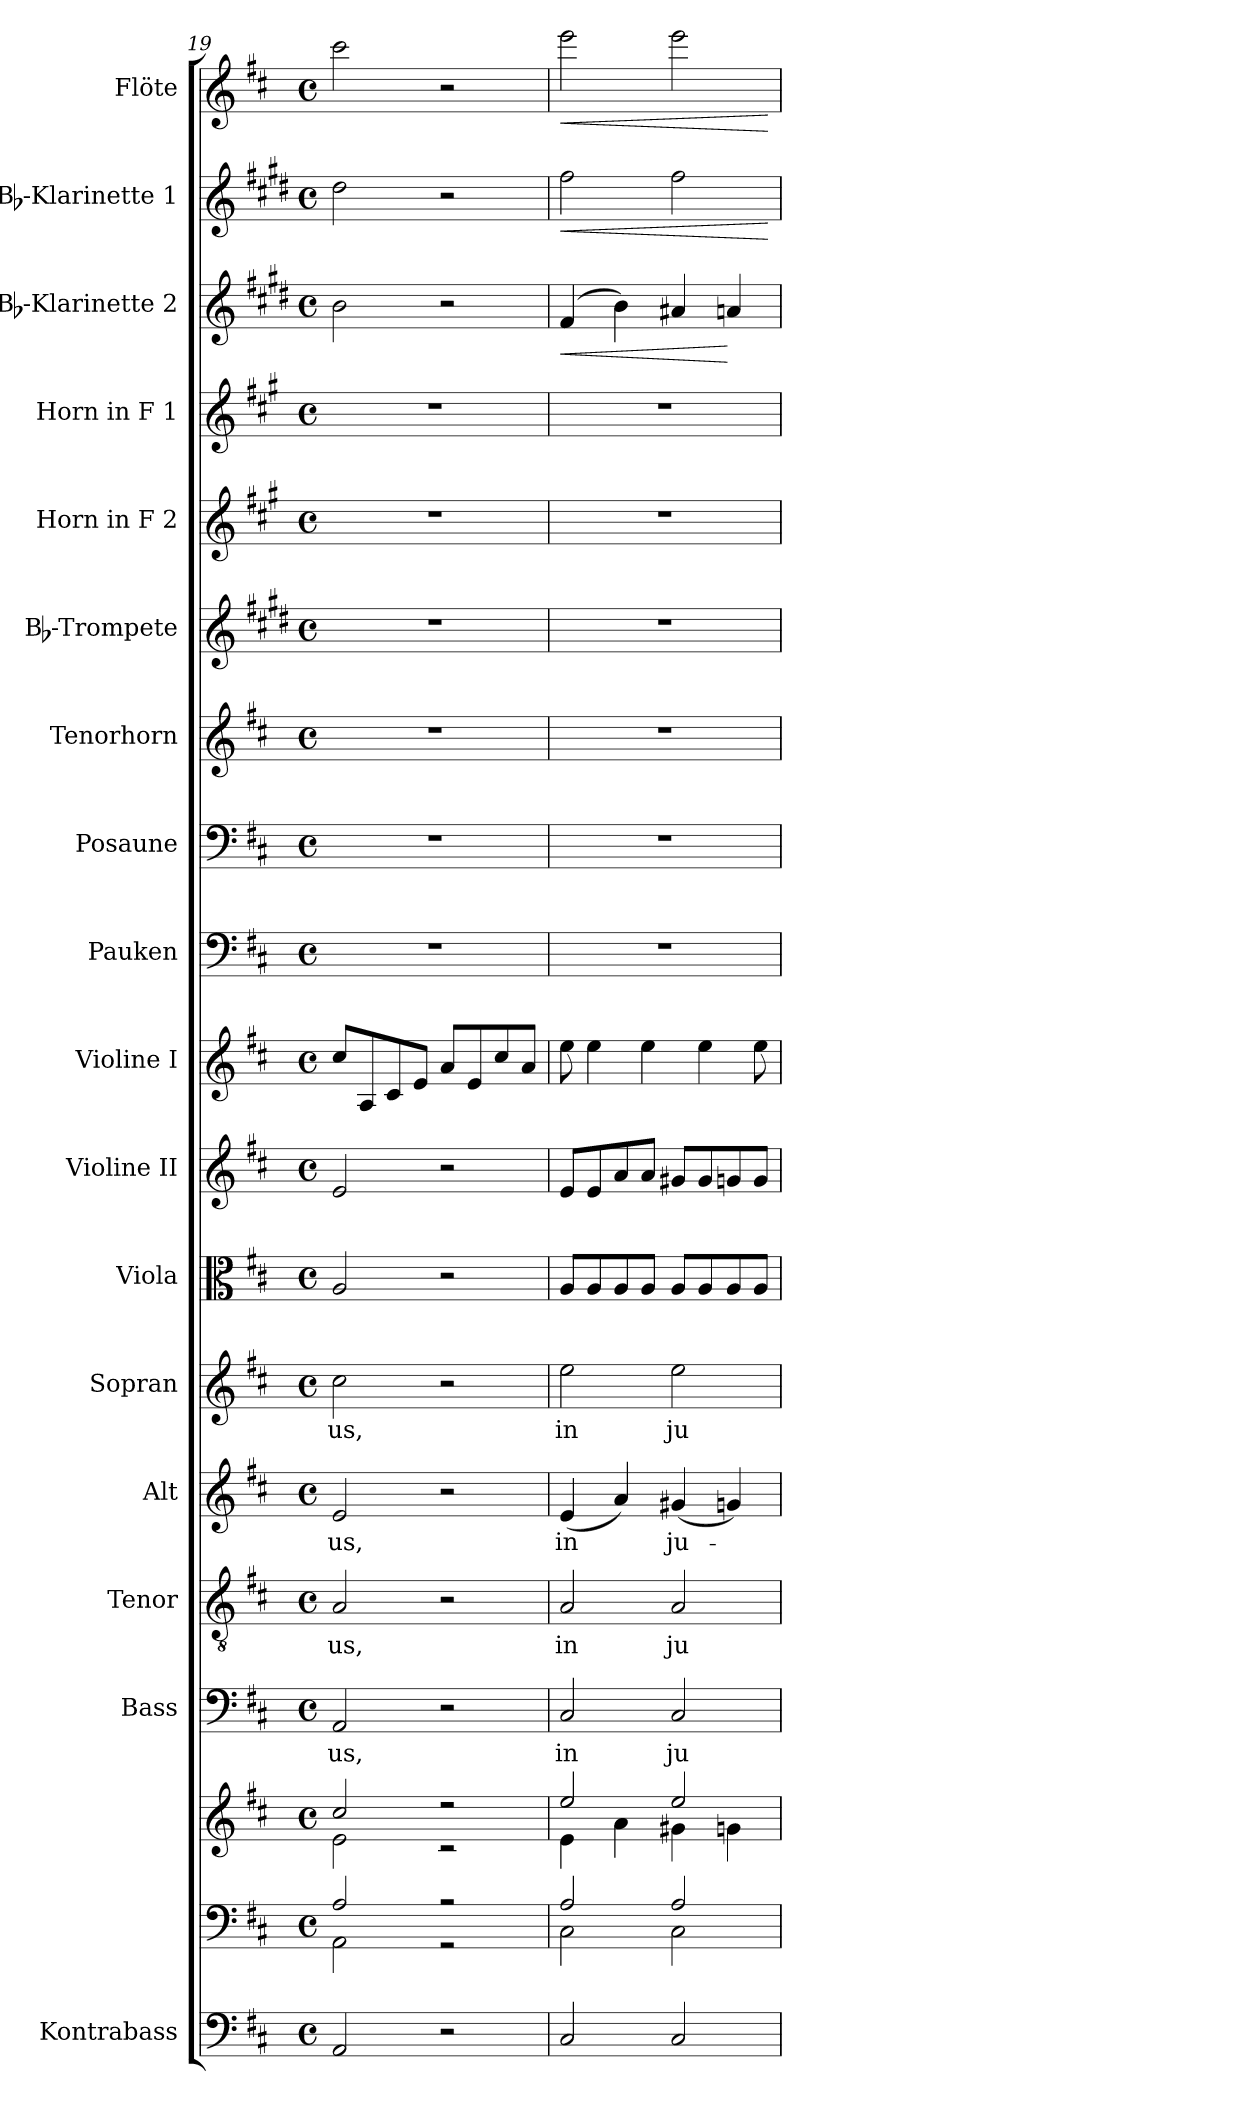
**kern	**kern	**kern	**kern	**text	**kern	**text	**kern	**text	**kern	**text	**kern	**kern	**kern	**kern	**kern	**kern	**kern	**kern	**kern	**kern	**dynam	**kern	**dynam	**kern	**dynam
*part18	*part17	*part17	*part16	*part16	*part15	*part15	*part14	*part14	*part13	*part13	*part12	*part11	*part10	*part9	*part8	*part7	*part6	*part5	*part4	*part3	*part3	*part2	*part2	*part1	*part1
*staff19	*staff18	*staff17	*staff16	*staff16	*staff15	*staff15	*staff14	*staff14	*staff13	*staff13	*staff12	*staff11	*staff10	*staff9	*staff8	*staff7	*staff6	*staff5	*staff4	*staff3	*staff3	*staff2	*staff2	*staff1	*staff1
*I"Kontrabass	*	*	*I"Bass	*	*I"Tenor	*	*I"Alt	*	*I"Sopran	*	*I"Viola	*I"Violine II	*I"Violine I	*I"Pauken	*I"Posaune	*I"Tenorhorn	*I"Bb-Trompete	*I"Horn in F 2	*I"Horn in F 1	*I"Bb-Klarinette 2	*	*I"Bb-Klarinette 1	*	*I"Flöte	*
*I'Kb.	*	*	*I'B.	*	*I'T.	*	*I'A.	*	*I'S.	*	*I'Vla.	*I'Vl. II	*I'Vl. I	*I'Pk.	*I'Pos.	*I'T. Hrn.	*I'Bb Trp.	*	*	*I'Bb Kl. 2	*	*I'Bb Kl. 1	*	*I'Fl.	*
*clefF4	*clefF4	*clefG2	*clefF4	*	*clefGv2	*	*clefG2	*	*clefG2	*	*clefC3	*clefG2	*clefG2	*clefF4	*clefF4	*clefG2	*clefG2	*clefG2	*clefG2	*clefG2	*	*clefG2	*	*clefG2	*
*ITrd7c12	*	*	*	*	*	*	*	*	*	*	*	*	*	*	*	*ITrd8c14	*ITrd1c2	*ITrd4c7	*ITrd4c7	*ITrd1c2	*	*ITrd1c2	*	*	*
*k[f#c#]	*k[f#c#]	*k[f#c#]	*k[f#c#]	*	*k[f#c#]	*	*k[f#c#]	*	*k[f#c#]	*	*k[f#c#]	*k[f#c#]	*k[f#c#]	*k[f#c#]	*k[f#c#]	*k[f#c#]	*k[f#c#]	*k[f#c#]	*k[f#c#]	*k[f#c#]	*	*k[f#c#]	*	*k[f#c#]	*
*D:	*D:	*D:	*D:	*	*D:	*	*D:	*	*D:	*	*D:	*D:	*D:	*D:	*D:	*D:	*D:	*D:	*D:	*D:	*	*D:	*	*D:	*
*M4/4	*M4/4	*M4/4	*M4/4	*	*M4/4	*	*M4/4	*	*M4/4	*	*M4/4	*M4/4	*M4/4	*M4/4	*M4/4	*M4/4	*M4/4	*M4/4	*M4/4	*M4/4	*	*M4/4	*	*M4/4	*
*met(c)	*met(c)	*met(c)	*met(c)	*	*met(c)	*	*met(c)	*	*met(c)	*	*met(c)	*met(c)	*met(c)	*met(c)	*met(c)	*met(c)	*met(c)	*met(c)	*met(c)	*met(c)	*	*met(c)	*	*met(c)	*
=19	=19	=19	=19	=19	=19	=19	=19	=19	=19	=19	=19	=19	=19	=19	=19	=19	=19	=19	=19	=19	=19	=19	=19	=19	=19
*	*^	*^	*	*	*	*	*	*	*	*	*	*	*	*	*	*	*	*	*	*	*	*	*	*	*
!	!	!	!	!	!	!LO:LY:b	!	!LO:LY:b	!	!LO:LY:b	!	!LO:LY:b	!	!	!	!	!	!	!	!	!	!	!	!	!	!	!
2AAA/	2A/	2AA\	2cc#/	2e\	2AA/	-us,	2A/	-us,	2e/	-us,	2cc#\	-us,	2A/	2e/	8cc#/L	1r	1r	1r	1r	1r	1r	2a\	.	2cc#\	.	2ccc#\	.
.	.	.	.	.	.	.	.	.	.	.	.	.	.	.	8A/	.	.	.	.	.	.	.	.	.	.	.	.
.	.	.	.	.	.	.	.	.	.	.	.	.	.	.	8c#/	.	.	.	.	.	.	.	.	.	.	.	.
.	.	.	.	.	.	.	.	.	.	.	.	.	.	.	8e/J	.	.	.	.	.	.	.	.	.	.	.	.
2r	2r	2r	2r	2r	2r	.	2r	.	2r	.	2r	.	2r	2r	8a/L	.	.	.	.	.	.	2r	.	2r	.	2r	.
.	.	.	.	.	.	.	.	.	.	.	.	.	.	.	8e/	.	.	.	.	.	.	.	.	.	.	.	.
.	.	.	.	.	.	.	.	.	.	.	.	.	.	.	8cc#/	.	.	.	.	.	.	.	.	.	.	.	.
.	.	.	.	.	.	.	.	.	.	.	.	.	.	.	8a/J	.	.	.	.	.	.	.	.	.	.	.	.
=20	=20	=20	=20	=20	=20	=20	=20	=20	=20	=20	=20	=20	=20	=20	=20	=20	=20	=20	=20	=20	=20	=20	=20	=20	=20	=20	=20
!	!	!	!	!	!	!LO:LY:b	!	!LO:LY:b	!	!LO:LY:b	!	!LO:LY:b	!	!	!	!	!	!	!	!	!	!	!LO:HP:b	!	!LO:HP:b	!	!LO:HP:b
2CC#/	2A/	2C#\	2ee/	4e\	2C#/	in	2A/	in	(<4e/	in	2ee\	in	8A/L	8e/L	8ee\	1r	1r	1r	1r	1r	1r	(4e/	<	2ee\	<	2eee\	<
.	.	.	.	.	.	.	.	.	.	.	.	.	8A/	8e/	4ee\	.	.	.	.	.	.	.	.	.	.	.	.
.	.	.	.	4a\	.	.	.	.	4a/)	.	.	.	8A/	8a/	.	.	.	.	.	.	.	4a\)	.	.	.	.	.
.	.	.	.	.	.	.	.	.	.	.	.	.	8A/J	8a/J	4ee\	.	.	.	.	.	.	.	.	.	.	.	.
!	!	!	!	!	!	!LO:LY:b	!	!LO:LY:b	!	!LO:LY:b	!	!LO:LY:b	!	!	!	!	!	!	!	!	!	!	!	!	!	!	!
2CC#/	2A/	2C#\	2ee/	4g#X\	2C#/	ju-	2A/	ju-	(<4g#X/	ju-	2ee\	ju-	8A/L	8g#X/L	.	.	.	.	.	.	.	4g#X/	.	2ee\	.	2eee\	.
.	.	.	.	.	.	.	.	.	.	.	.	.	8A/	8g#/	4ee\	.	.	.	.	.	.	.	.	.	.	.	.
.	.	.	.	4gn\	.	.	.	.	4gn/)	.	.	.	8A/	8gn/	.	.	.	.	.	.	.	4gn/	[	.	.	.	.
.	.	.	.	.	.	.	.	.	.	.	.	.	8A/J	8g/J	8ee\	.	.	.	.	.	.	.	.	.	.	.	.
*	*v	*v	*	*	*	*	*	*	*	*	*	*	*	*	*	*	*	*	*	*	*	*	*	*	*	*	*
*	*	*v	*v	*	*	*	*	*	*	*	*	*	*	*	*	*	*	*	*	*	*	*	*	*	*	*
.	.	.	.	.	.	.	.	.	.	.	.	.	.	.	.	.	.	.	.	.	.	.	[	.	[
=	=	=	=	=	=	=	=	=	=	=	=	=	=	=	=	=	=	=	=	=	=	=	=	=	=
*-	*-	*-	*-	*-	*-	*-	*-	*-	*-	*-	*-	*-	*-	*-	*-	*-	*-	*-	*-	*-	*-	*-	*-	*-	*-
